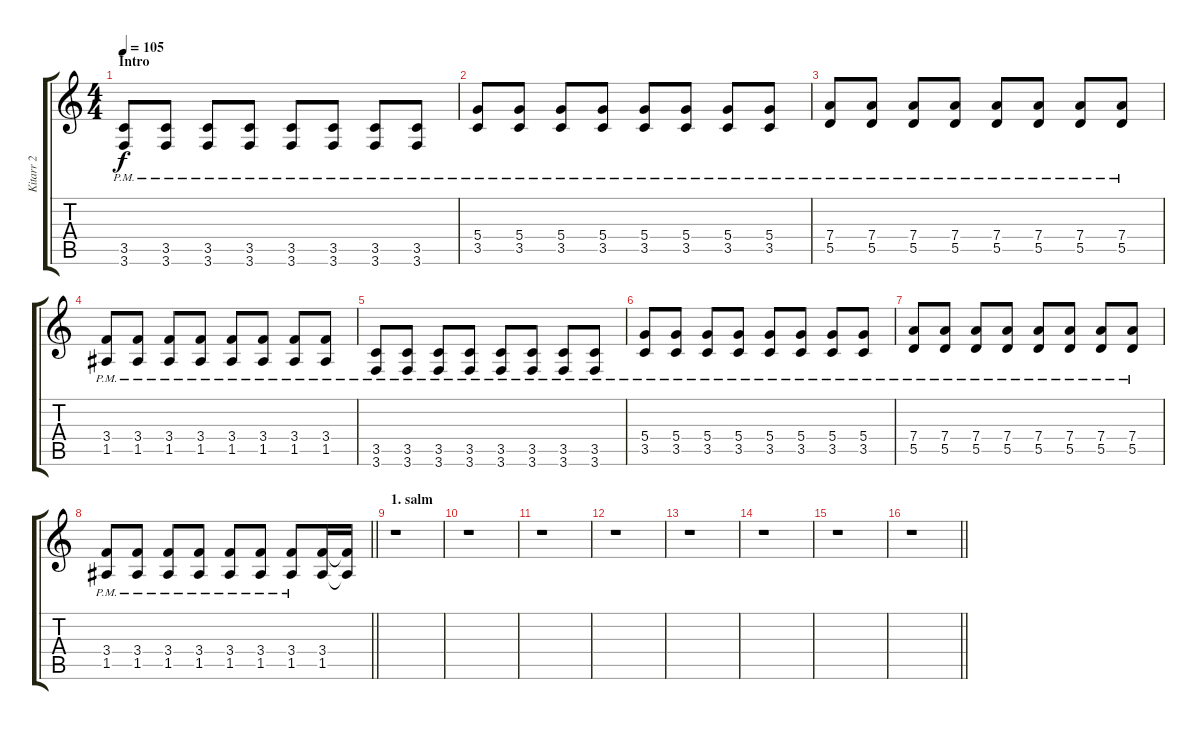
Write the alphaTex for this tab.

\track ("Kitarr 2" "Kitarr 2") {instrument distortionguitar}
\staff {score tabs}
\tuning (E4 B3 G3 D3 A2 D2) {hide}
\ts (4 4)
\section ("" "Intro")
\tempo 105
\clef g2
\ks c
(3.5{pm} 3.6{pm}).8{dy f instrument distortionguitar} (3.5{pm} 3.6{pm}).8 (3.5{pm} 3.6{pm}).8 (3.5{pm} 3.6{pm}).8 (3.5{pm} 3.6{pm}).8 (3.5{pm} 3.6{pm}).8 (3.5{pm} 3.6{pm}).8 (3.5{pm} 3.6{pm}).8 |
(5.4{pm} 3.5{pm}).8 (5.4{pm} 3.5{pm}).8 (5.4{pm} 3.5{pm}).8 (5.4{pm} 3.5{pm}).8 (5.4{pm} 3.5{pm}).8 (5.4{pm} 3.5{pm}).8 (5.4{pm} 3.5{pm}).8 (5.4{pm} 3.5{pm}).8 |
(7.4{pm} 5.5{pm}).8 (7.4{pm} 5.5{pm}).8 (7.4{pm} 5.5{pm}).8 (7.4{pm} 5.5{pm}).8 (7.4{pm} 5.5{pm}).8 (7.4{pm} 5.5{pm}).8 (7.4{pm} 5.5{pm}).8 (7.4{pm} 5.5{pm}).8 |
(3.4{pm} 1.5{pm}).8 (3.4{pm} 1.5{pm}).8 (3.4{pm} 1.5{pm}).8 (3.4{pm} 1.5{pm}).8 (3.4{pm} 1.5{pm}).8 (3.4{pm} 1.5{pm}).8 (3.4{pm} 1.5{pm}).8 (3.4{pm} 1.5{pm}).8 |
(3.5{pm} 3.6{pm}).8 (3.5{pm} 3.6{pm}).8 (3.5{pm} 3.6{pm}).8 (3.5{pm} 3.6{pm}).8 (3.5{pm} 3.6{pm}).8 (3.5{pm} 3.6{pm}).8 (3.5{pm} 3.6{pm}).8 (3.5{pm} 3.6{pm}).8 |
(5.4{pm} 3.5{pm}).8 (5.4{pm} 3.5{pm}).8 (5.4{pm} 3.5{pm}).8 (5.4{pm} 3.5{pm}).8 (5.4{pm} 3.5{pm}).8 (5.4{pm} 3.5{pm}).8 (5.4{pm} 3.5{pm}).8 (5.4{pm} 3.5{pm}).8 |
(7.4{pm} 5.5{pm}).8 (7.4{pm} 5.5{pm}).8 (7.4{pm} 5.5{pm}).8 (7.4{pm} 5.5{pm}).8 (7.4{pm} 5.5{pm}).8 (7.4{pm} 5.5{pm}).8 (7.4{pm} 5.5{pm}).8 (7.4{pm} 5.5{pm}).8 |
\barLineRight lightlight
(3.4{pm} 1.5{pm}).8 (3.4{pm} 1.5{pm}).8 (3.4{pm} 1.5{pm}).8 (3.4{pm} 1.5{pm}).8 (3.4{pm} 1.5{pm}).8 (3.4{pm} 1.5{pm}).8 (3.4{pm} 1.5{pm}).8 (3.4 1.5).16 (3.4{t} 1.5{t}).16 |
\section ("" "1. salm")
r.1 |
r.1 |
r.1 |
r.1 |
r.1 |
r.1 |
r.1 |
\barLineRight lightlight
r.1
